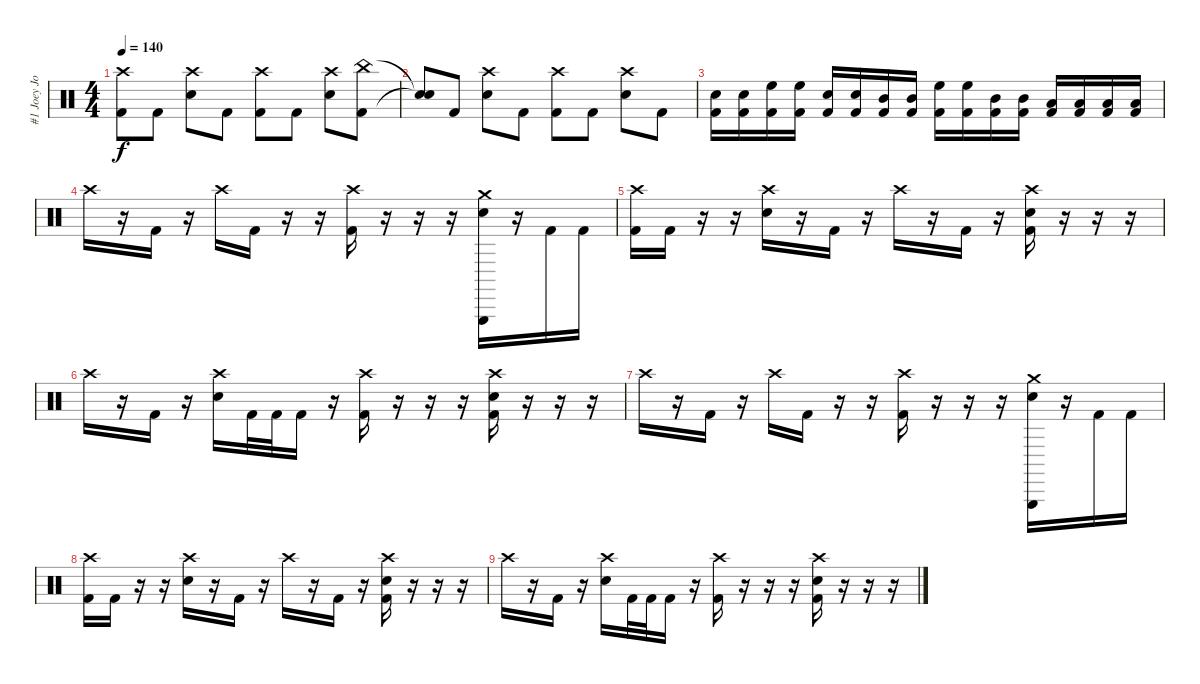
\track ("#1 Joey Jordison" "#1 Joey Jo") {instrument percussion}
\staff {score}
\articulation defaults
\ts (4 4)
\tempo 140
\clef neutral
\ks c
("Crash high (hit)" "Kick (hit) 2").8{dy f} "Kick (hit) 2".8 ("Crash high (hit)" "Snare (hit) 2").8 "Kick (hit) 2".8 ("Crash high (hit)" "Kick (hit) 2").8 "Kick (hit) 2".8 ("Crash high (hit)" "Snare (hit) 2").8 ("China (hit)" "Kick (hit) 2").8 |
("Snare (hit)"{t} "Snare (hit)"{t}).8 "Kick (hit) 2".8 ("Crash high (hit)" "Snare (hit) 2").8 "Kick (hit) 2".8 ("Crash high (hit)" "Kick (hit) 2").8 "Kick (hit) 2".8 ("Crash high (hit)" "Snare (hit) 2").8 "Kick (hit) 2".8 |
("Kick (hit) 2" "Snare (hit) 2").16 ("Kick (hit) 2" "Snare (hit) 2").16 ("Kick (hit) 2" "High Floor Tom (hit)").16 ("Kick (hit) 2" "High Floor Tom (hit)").16 ("Kick (hit) 2" "Snare (hit) 2").16 ("Kick (hit) 2" "Snare (hit) 2").16 ("Kick (hit) 2" "Mid Tom (hit)").16 ("Kick (hit) 2" "Mid Tom (hit)").16 ("Kick (hit) 2" "High Floor Tom (hit)").16 ("Kick (hit) 2" "High Floor Tom (hit)").16 ("Kick (hit) 2" "Mid Tom (hit)").16 ("Kick (hit) 2" "Mid Tom (hit)").16 ("Kick (hit) 2" "Low Tom (hit)").16 ("Kick (hit) 2" "Low Tom (hit)").16 ("Kick (hit) 2" "Low Floor Tom (hit)").16 ("Kick (hit) 2" "Low Floor Tom (hit)").16 |
"Crash high (hit)".16 r.16 "Kick (hit) 2".16 r.16 "Crash high (hit)".16 "Kick (hit) 2".16 r.16 r.16 ("Crash high (hit)" "Kick (hit) 2").16 r.16 r.16 r.16 ("Triangle (hit)" "Crash medium (hit)" "Snare (hit) 2").16 r.16 "Kick (hit) 2".16 "Kick (hit) 2".16 |
("Crash high (hit)" "Kick (hit) 2").16 "Kick (hit) 2".16 r.16 r.16 ("Crash high (hit)" "Snare (hit) 2").16 r.16 "Kick (hit) 2".16 r.16 "Crash high (hit)".16 r.16 "Kick (hit) 2".16 r.16 ("Crash high (hit)" "Snare (hit) 2" "Kick (hit) 2").16 r.16 r.16 r.16 |
"Crash high (hit)".16 r.16 "Kick (hit) 2".16 r.16 ("Crash high (hit)" "Snare (hit) 2").16 "Kick (hit) 2".32 "Kick (hit) 2".32 "Kick (hit) 2".16 r.16 ("Crash high (hit)" "Kick (hit) 2").16 r.16 r.16 r.16 ("Crash high (hit)" "Snare (hit) 2" "Kick (hit) 2").16 r.16 r.16 r.16 |
"Crash high (hit)".16 r.16 "Kick (hit) 2".16 r.16 "Crash high (hit)".16 "Kick (hit) 2".16 r.16 r.16 ("Crash high (hit)" "Kick (hit) 2").16 r.16 r.16 r.16 ("Triangle (hit)" "Crash medium (hit)" "Snare (hit) 2").16 r.16 "Kick (hit) 2".16 "Kick (hit) 2".16 |
("Crash high (hit)" "Kick (hit) 2").16 "Kick (hit) 2".16 r.16 r.16 ("Crash high (hit)" "Snare (hit) 2").16 r.16 "Kick (hit) 2".16 r.16 "Crash high (hit)".16 r.16 "Kick (hit) 2".16 r.16 ("Crash high (hit)" "Snare (hit) 2" "Kick (hit) 2").16 r.16 r.16 r.16 |
"Crash high (hit)".16 r.16 "Kick (hit) 2".16 r.16 ("Crash high (hit)" "Snare (hit) 2").16 "Kick (hit) 2".32 "Kick (hit) 2".32 "Kick (hit) 2".16 r.16 ("Crash high (hit)" "Kick (hit) 2").16 r.16 r.16 r.16 ("Crash high (hit)" "Snare (hit) 2" "Kick (hit) 2").16 r.16 r.16 r.16
